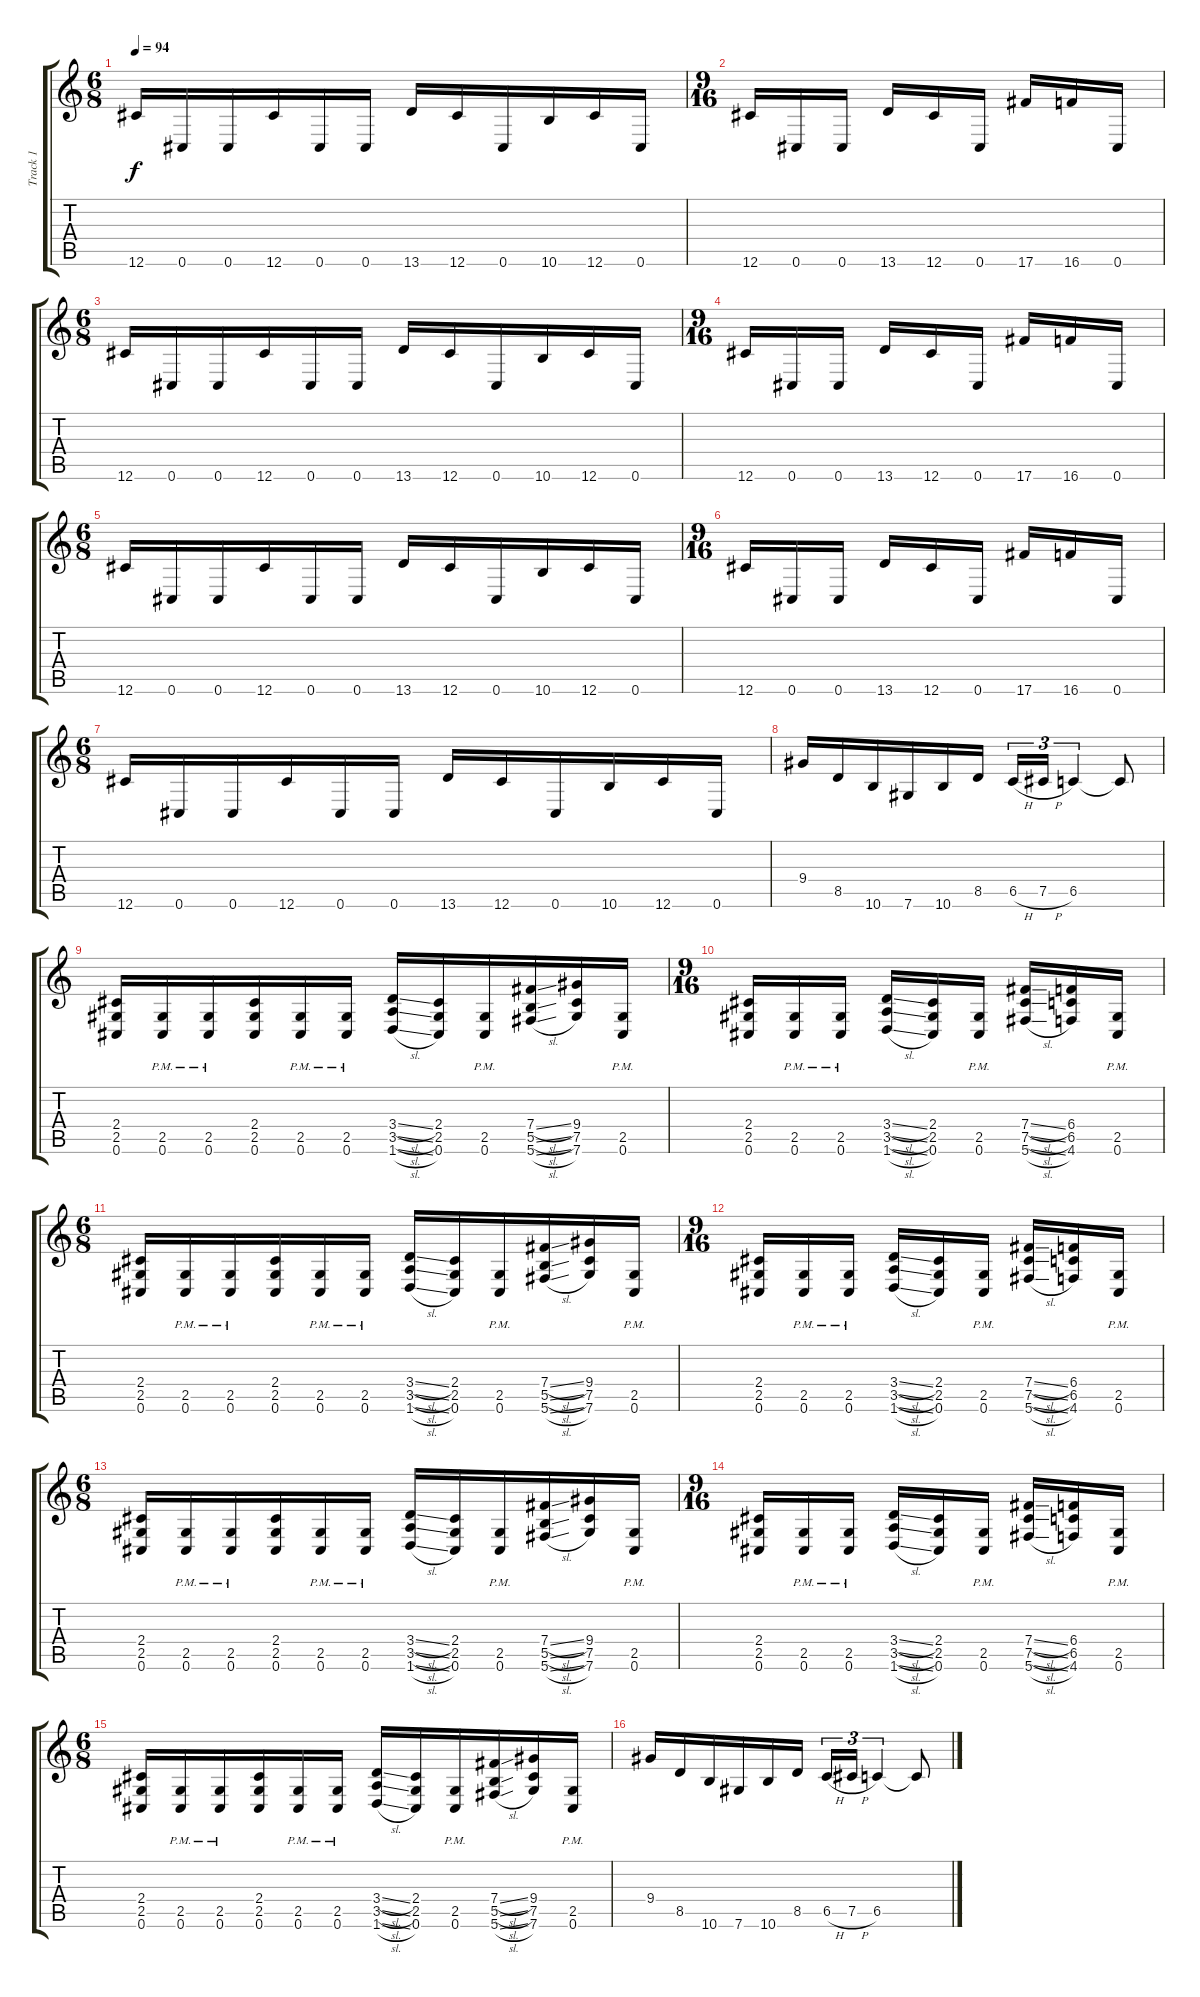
\track ("Track 1" "Track 1") {instrument distortionguitar}
\staff {score tabs}
\tuning (Db4 Ab3 E3 B2 Gb2 Db2) {hide}
\ts (6 8)
\tempo 94
\clef g2
\ks c
12.6.16{dy f} 0.6.16 0.6.16 12.6.16 0.6.16 0.6.16 13.6.16 12.6.16 0.6.16 10.6.16 12.6.16 0.6.16 |
\ts (9 16)
12.6.16 0.6.16 0.6.16 13.6.16 12.6.16 0.6.16 17.6.16 16.6.16 0.6.16 |
\ts (6 8)
12.6.16 0.6.16 0.6.16 12.6.16 0.6.16 0.6.16 13.6.16 12.6.16 0.6.16 10.6.16 12.6.16 0.6.16 |
\ts (9 16)
12.6.16 0.6.16 0.6.16 13.6.16 12.6.16 0.6.16 17.6.16 16.6.16 0.6.16 |
\ts (6 8)
12.6.16 0.6.16 0.6.16 12.6.16 0.6.16 0.6.16 13.6.16 12.6.16 0.6.16 10.6.16 12.6.16 0.6.16 |
\ts (9 16)
12.6.16 0.6.16 0.6.16 13.6.16 12.6.16 0.6.16 17.6.16 16.6.16 0.6.16 |
\ts (6 8)
12.6.16 0.6.16 0.6.16 12.6.16 0.6.16 0.6.16 13.6.16 12.6.16 0.6.16 10.6.16 12.6.16 0.6.16 |
9.4.16 8.5.16 10.6.16 7.6.16 10.6.16 8.5.16 6.5{h}.16{tu (3 2)} 7.5{h}.16{tu (3 2)} 6.5.4{tu (3 2)} 6.5{t}.8 |
(2.4 2.5 0.6).16 (2.5{pm} 0.6{pm}).16 (2.5{pm} 0.6{pm}).16 (2.4 2.5 0.6).16 (2.5{pm} 0.6{pm}).16 (2.5{pm} 0.6{pm}).16 (3.4{sl} 3.5{sl} 1.6{sl}).16 (2.4 2.5 0.6).16 (2.5{pm} 0.6{pm}).16 (7.4{sl} 5.5{sl} 5.6{sl}).16 (9.4 7.5 7.6).16 (2.5{pm} 0.6{pm}).16 |
\ts (9 16)
(2.4 2.5 0.6).16 (2.5{pm} 0.6{pm}).16 (2.5{pm} 0.6{pm}).16 (3.4{sl} 3.5{sl} 1.6{sl}).16 (2.4 2.5 0.6).16 (2.5{pm} 0.6{pm}).16 (7.4{sl} 7.5{sl} 5.6{sl}).16 (6.4 6.5 4.6).16 (2.5{pm} 0.6{pm}).16 |
\ts (6 8)
(2.4 2.5 0.6).16 (2.5{pm} 0.6{pm}).16 (2.5{pm} 0.6{pm}).16 (2.4 2.5 0.6).16 (2.5{pm} 0.6{pm}).16 (2.5{pm} 0.6{pm}).16 (3.4{sl} 3.5{sl} 1.6{sl}).16 (2.4 2.5 0.6).16 (2.5{pm} 0.6{pm}).16 (7.4{sl} 5.5{sl} 5.6{sl}).16 (9.4 7.5 7.6).16 (2.5{pm} 0.6{pm}).16 |
\ts (9 16)
(2.4 2.5 0.6).16 (2.5{pm} 0.6{pm}).16 (2.5{pm} 0.6{pm}).16 (3.4{sl} 3.5{sl} 1.6{sl}).16 (2.4 2.5 0.6).16 (2.5{pm} 0.6{pm}).16 (7.4{sl} 7.5{sl} 5.6{sl}).16 (6.4 6.5 4.6).16 (2.5{pm} 0.6{pm}).16 |
\ts (6 8)
(2.4 2.5 0.6).16 (2.5{pm} 0.6{pm}).16 (2.5{pm} 0.6{pm}).16 (2.4 2.5 0.6).16 (2.5{pm} 0.6{pm}).16 (2.5{pm} 0.6{pm}).16 (3.4{sl} 3.5{sl} 1.6{sl}).16 (2.4 2.5 0.6).16 (2.5{pm} 0.6{pm}).16 (7.4{sl} 5.5{sl} 5.6{sl}).16 (9.4 7.5 7.6).16 (2.5{pm} 0.6{pm}).16 |
\ts (9 16)
(2.4 2.5 0.6).16 (2.5{pm} 0.6{pm}).16 (2.5{pm} 0.6{pm}).16 (3.4{sl} 3.5{sl} 1.6{sl}).16 (2.4 2.5 0.6).16 (2.5{pm} 0.6{pm}).16 (7.4{sl} 7.5{sl} 5.6{sl}).16 (6.4 6.5 4.6).16 (2.5{pm} 0.6{pm}).16 |
\ts (6 8)
(2.4 2.5 0.6).16 (2.5{pm} 0.6{pm}).16 (2.5{pm} 0.6{pm}).16 (2.4 2.5 0.6).16 (2.5{pm} 0.6{pm}).16 (2.5{pm} 0.6{pm}).16 (3.4{sl} 3.5{sl} 1.6{sl}).16 (2.4 2.5 0.6).16 (2.5{pm} 0.6{pm}).16 (7.4{sl} 5.5{sl} 5.6{sl}).16 (9.4 7.5 7.6).16 (2.5{pm} 0.6{pm}).16 |
9.4.16 8.5.16 10.6.16 7.6.16 10.6.16 8.5.16 6.5{h}.16{tu (3 2)} 7.5{h}.16{tu (3 2)} 6.5.4{tu (3 2)} 6.5{t}.8
